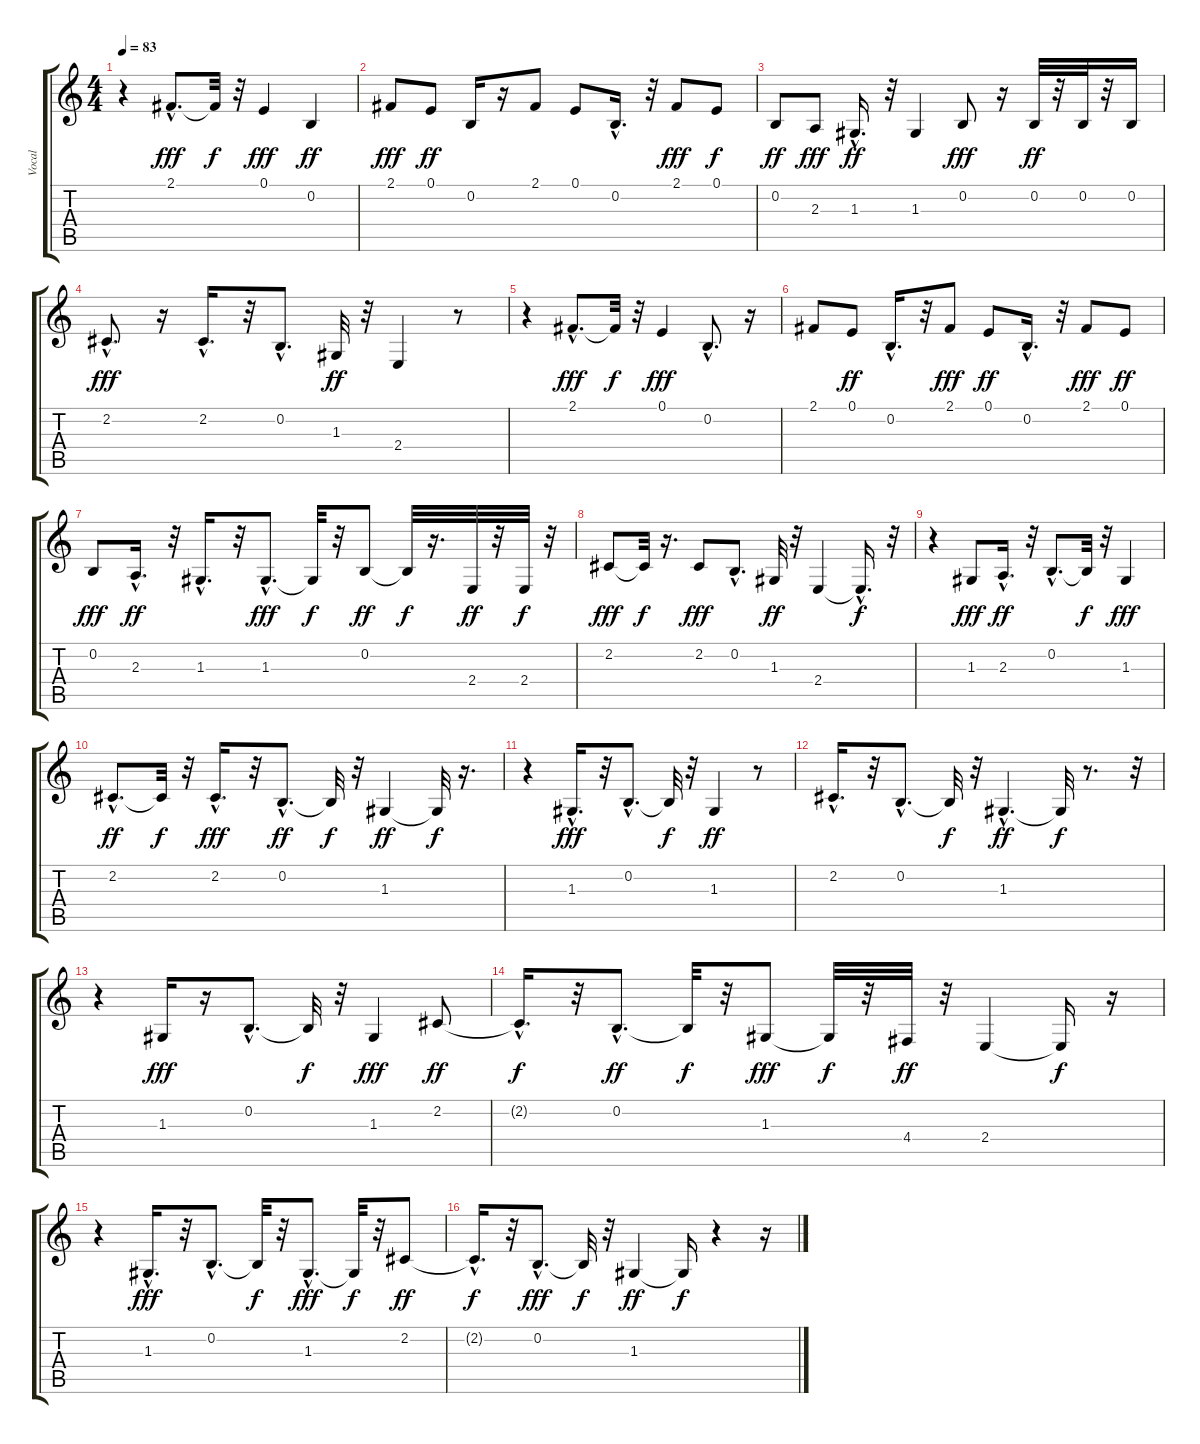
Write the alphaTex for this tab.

\track ("Vocal" "Vocal") {instrument cello}
\staff {score tabs}
\tuning (E4 B3 G3 D3 A2 E2) {hide}
\ts (4 4)
\tempo 83
\clef g2
\ks c
r.4{dy ff} 2.1{hac}.8{d dy fff} 2.1{t}.32{dy f} r.32 0.1.4{dy fff} 0.2.4{dy ff} |
2.1.8{dy fff} 0.1.8{dy ff} 0.2.16 r.16 2.1.8 0.1.8 0.2{hac}.16{d} r.32 2.1.8{dy fff} 0.1.8{dy f} |
0.2.8{dy ff} 2.3.8{dy fff} 1.3{hac}.16{d dy ff} r.32 1.3.4 0.2.8{dy fff} r.16 0.2.32{dy ff} r.32 0.2.32 r.32 0.2.16 |
2.2{hac}.8{d dy fff} r.16 2.2{hac}.16{d} r.32 0.2{hac}.8{d} 1.3.32{dy ff} r.32 2.4.4 r.8 |
r.4 2.1{hac}.8{d dy fff} 2.1{t}.32{dy f} r.32 0.1.4{dy fff} 0.2{hac}.8{d} r.16 |
2.1.8 0.1.8{dy ff} 0.2{hac}.16{d} r.32 2.1.8{dy fff} 0.1.8{dy ff} 0.2{hac}.16{d} r.32 2.1.8{dy fff} 0.1.8{dy ff} |
0.2.8{dy fff} 2.3{hac}.16{d dy ff} r.32 1.3{hac}.16{d} r.32 1.3{hac}.8{d dy fff} 1.3{t}.32{dy f} r.32 0.2.8{dy ff} 0.2{t}.32{dy f} r.16{d} 2.4.32{dy ff} r.32 2.4.32{dy f} r.32 |
2.2.8{dy fff} 2.2{t}.32{dy f} r.16{d} 2.2.8{dy fff} 0.2{hac}.8{d} 1.3.32{dy ff} r.32 2.4.4 2.4{hac t}.16{d dy f} r.32 |
r.4 1.3.8{dy fff} 2.3{hac}.16{d dy ff} r.32 0.2{hac}.8{d} 0.2{t}.32{dy f} r.32 1.3.4{dy fff} |
2.2{hac}.8{d dy ff} 2.2{t}.32{dy f} r.32 2.2{hac}.16{d dy fff} r.32 0.2{hac}.8{d dy ff} 0.2{t}.32{dy f} r.32 1.3.4{dy ff} 1.3{t}.32{dy f} r.16{d} |
r.4 1.3{hac}.16{d dy fff} r.32 0.2{hac}.8{d} 0.2{t}.32{dy f} r.32 1.3.4{dy ff} r.8 |
2.2{hac}.16{d} r.32 0.2{hac}.8{d} 0.2{t}.32{dy f} r.32 1.3{hac}.4{d dy ff} 1.3{t}.32{dy f} r.8{d} r.32 |
r.4 1.3.16{dy fff} r.16 0.2{hac}.8{d} 0.2{t}.32{dy f} r.32 1.3.4{dy fff} 2.2.8{dy ff} |
2.2{hac t}.16{d dy f} r.32 0.2{hac}.8{d dy ff} 0.2{t}.32{dy f} r.32 1.3.8{dy fff} 1.3{t}.32{dy f} r.32 4.4.32{dy ff} r.32 2.4.4 2.4{t}.16{dy f} r.16 |
r.4 1.3{hac}.16{d dy fff} r.32 0.2{hac}.8{d} 0.2{t}.32{dy f} r.32 1.3{hac}.8{d dy fff} 1.3{t}.32{dy f} r.32 2.2.8{dy ff} |
2.2{hac t}.16{d dy f} r.32 0.2{hac}.8{d dy fff} 0.2{t}.32{dy f} r.32 1.3.4{dy ff} 1.3{t}.16{dy f} r.4 r.16
